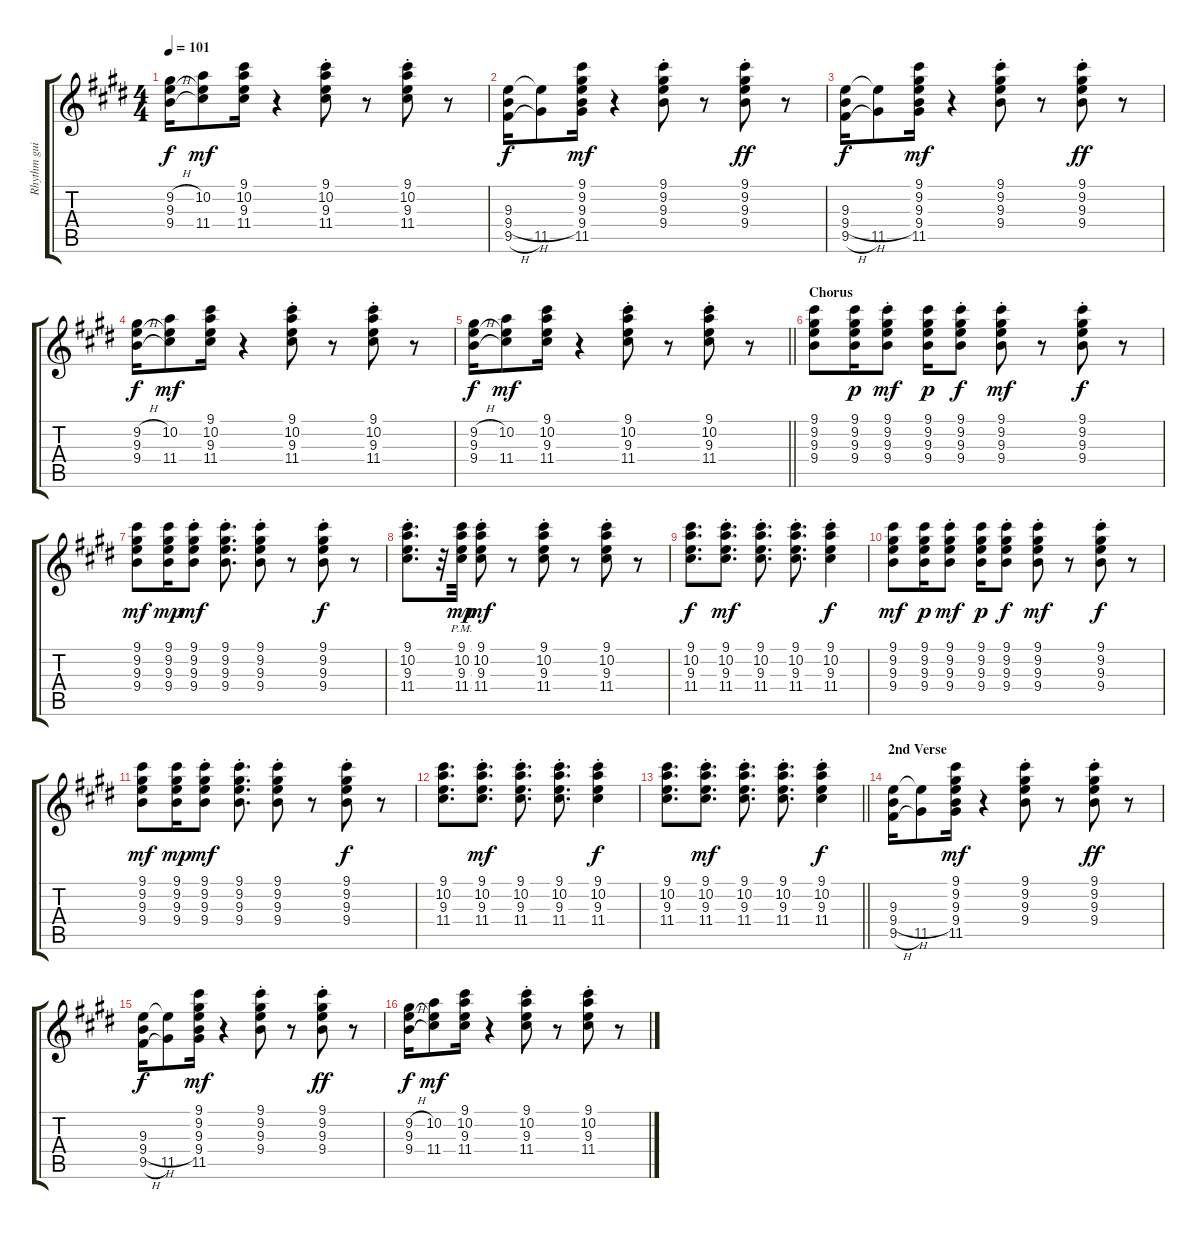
\track ("Rhythm guitar" "Rhythm gui") {instrument electricguitarclean}
\staff {score tabs}
\tuning (E4 B3 G3 D3 A2 E2) {hide}
\ts (4 4)
\tempo 101
\clef g2
\ks e
(9.2{h} 9.3 9.4{h}).16{dy f} (10.2 9.3{t} 11.4).8{dy mf} (9.1 10.2 9.3 11.4).16 r.4 (9.1{st} 10.2{st} 9.3{st} 11.4{st}).8 r.8 (9.1{st} 10.2{st} 9.3{st} 11.4{st}).8 r.8 |
(9.3 9.4{h} 9.5{h}).16{dy f} (9.3{t} 11.5).8 (9.1 9.2 9.3 9.4 11.5).16{dy mf} r.4 (9.1{st} 9.2{st} 9.3{st} 9.4{st}).8 r.8 (9.1{st} 9.2{st} 9.3{st} 9.4{st}).8{dy ff} r.8 |
(9.3 9.4{h} 9.5{h}).16{dy f} (9.3{t} 11.5).8 (9.1 9.2 9.3 9.4 11.5).16{dy mf} r.4 (9.1{st} 9.2{st} 9.3{st} 9.4{st}).8 r.8 (9.1{st} 9.2{st} 9.3{st} 9.4{st}).8{dy ff} r.8 |
(9.2{h} 9.3 9.4{h}).16{dy f} (10.2 9.3{t} 11.4).8{dy mf} (9.1 10.2 9.3 11.4).16 r.4 (9.1{st} 10.2{st} 9.3{st} 11.4{st}).8 r.8 (9.1{st} 10.2{st} 9.3{st} 11.4{st}).8 r.8 |
\barLineRight lightlight
(9.2{h} 9.3 9.4{h}).16{dy f} (10.2 9.3{t} 11.4).8{dy mf} (9.1 10.2 9.3 11.4).16 r.4 (9.1{st} 10.2{st} 9.3{st} 11.4{st}).8 r.8 (9.1{st} 10.2{st} 9.3{st} 11.4{st}).8 r.8 |
\section ("" "Chorus")
(9.1 9.2 9.3 9.4).8 (9.1 9.2 9.3 9.4).16{dy p} (9.1{st} 9.2{st} 9.3{st} 9.4{st}).8{dy mf} (9.1 9.2 9.3 9.4).16{dy p} (9.1{st} 9.2{st} 9.3{st} 9.4{st}).8{dy f} (9.1{st} 9.2{st} 9.3{st} 9.4{st}).8{dy mf} r.8 (9.1{st} 9.2{st} 9.3{st} 9.4{st}).8{dy f} r.8 |
(9.1 9.2 9.3 9.4).8{dy mf} (9.1 9.2 9.3 9.4).16{dy mp} (9.1{st} 9.2{st} 9.3{st} 9.4{st}).8{dy mf} (9.1{st} 9.2{st} 9.3{st} 9.4{st}).8{d} (9.1{st} 9.2{st} 9.3{st} 9.4{st}).8 r.8 (9.1{st} 9.2{st} 9.3{st} 9.4{st}).8{dy f} r.8 |
(9.1{st} 10.2{st} 9.3{st} 11.4{st}).8{d} r.32 (9.1{pm} 10.2{pm} 9.3{pm} 11.4{pm}).32{dy mp} (9.1{st} 10.2{st} 9.3{st} 11.4{st}).8{dy mf} r.8 (9.1{st} 10.2{st} 9.3{st} 11.4{st}).8 r.8 (9.1{st} 10.2{st} 9.3{st} 11.4{st}).8 r.8 |
(9.1 10.2 9.3 11.4).8{d dy f} (9.1{st} 10.2{st} 9.3{st} 11.4{st}).8{d dy mf} (9.1{st} 10.2{st} 9.3{st} 11.4{st}).8{d} (9.1{st} 10.2{st} 9.3{st} 11.4{st}).8{d} (9.1{st} 10.2{st} 9.3{st} 11.4{st}).4{dy f} |
(9.1 9.2 9.3 9.4).8{dy mf} (9.1 9.2 9.3 9.4).16{dy p} (9.1{st} 9.2{st} 9.3{st} 9.4{st}).8{dy mf} (9.1 9.2 9.3 9.4).16{dy p} (9.1{st} 9.2{st} 9.3{st} 9.4{st}).8{dy f} (9.1{st} 9.2{st} 9.3{st} 9.4{st}).8{dy mf} r.8 (9.1{st} 9.2{st} 9.3{st} 9.4{st}).8{dy f} r.8 |
(9.1 9.2 9.3 9.4).8{dy mf} (9.1 9.2 9.3 9.4).16{dy mp} (9.1{st} 9.2{st} 9.3{st} 9.4{st}).8{dy mf} (9.1{st} 9.2{st} 9.3{st} 9.4{st}).8{d} (9.1{st} 9.2{st} 9.3{st} 9.4{st}).8 r.8 (9.1{st} 9.2{st} 9.3{st} 9.4{st}).8{dy f} r.8 |
(9.1 10.2 9.3 11.4).8{d} (9.1{st} 10.2{st} 9.3{st} 11.4{st}).8{d dy mf} (9.1{st} 10.2{st} 9.3{st} 11.4{st}).8{d} (9.1{st} 10.2{st} 9.3{st} 11.4{st}).8{d} (9.1{st} 10.2{st} 9.3{st} 11.4{st}).4{dy f} |
\barLineRight lightlight
(9.1 10.2 9.3 11.4).8{d} (9.1{st} 10.2{st} 9.3{st} 11.4{st}).8{d dy mf} (9.1{st} 10.2{st} 9.3{st} 11.4{st}).8{d} (9.1{st} 10.2{st} 9.3{st} 11.4{st}).8{d} (9.1{st} 10.2{st} 9.3{st} 11.4{st}).4{dy f} |
\section ("" "2nd Verse")
(9.3 9.4{h} 9.5{h}).16 (9.3{t} 11.5).8 (9.1 9.2 9.3 9.4 11.5).16{dy mf} r.4 (9.1{st} 9.2{st} 9.3{st} 9.4{st}).8 r.8 (9.1{st} 9.2{st} 9.3{st} 9.4{st}).8{dy ff} r.8 |
(9.3 9.4{h} 9.5{h}).16{dy f} (9.3{t} 11.5).8 (9.1 9.2 9.3 9.4 11.5).16{dy mf} r.4 (9.1{st} 9.2{st} 9.3{st} 9.4{st}).8 r.8 (9.1{st} 9.2{st} 9.3{st} 9.4{st}).8{dy ff} r.8 |
(9.2{h} 9.3 9.4{h}).16{dy f} (10.2 9.3{t} 11.4).8{dy mf} (9.1 10.2 9.3 11.4).16 r.4 (9.1{st} 10.2{st} 9.3{st} 11.4{st}).8 r.8 (9.1{st} 10.2{st} 9.3{st} 11.4{st}).8 r.8
